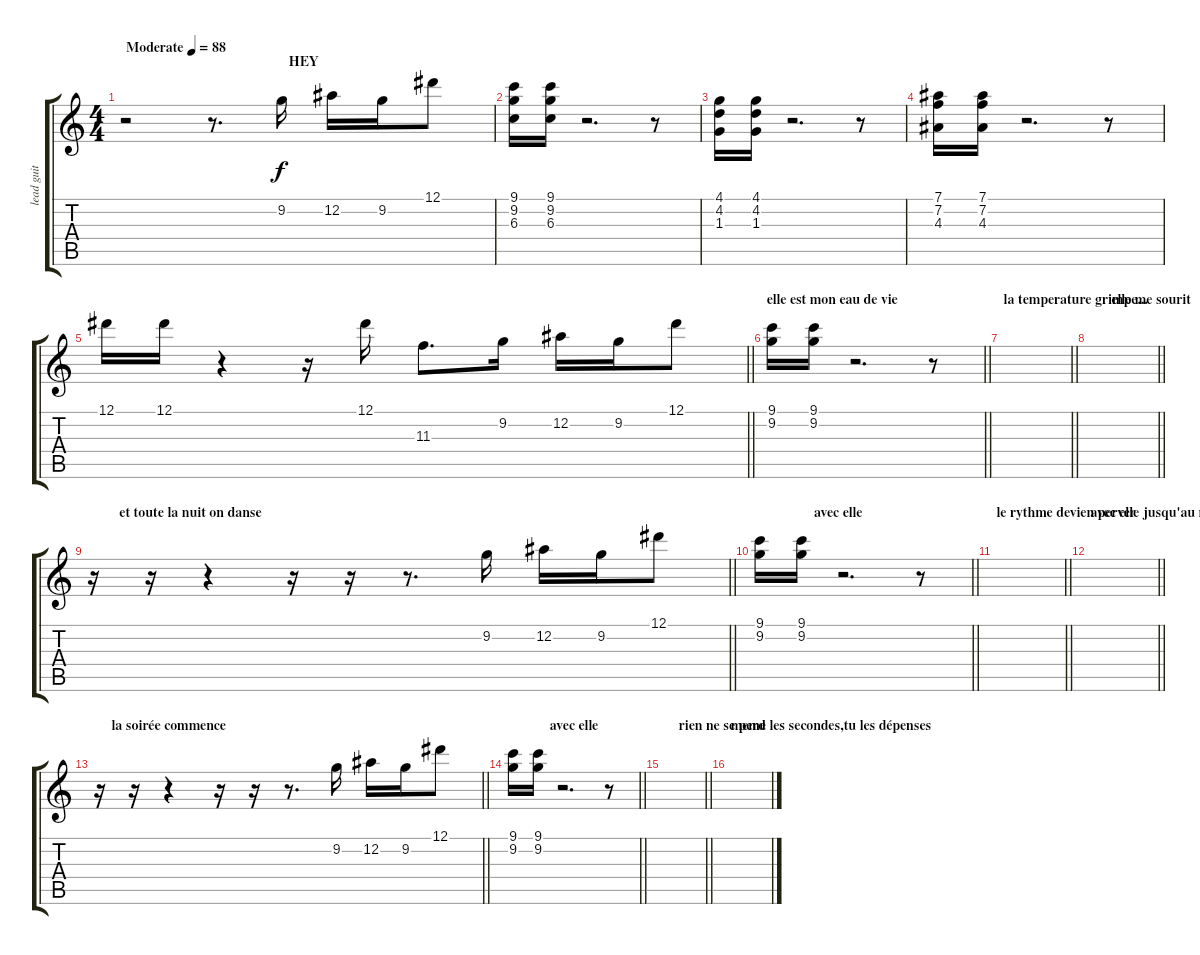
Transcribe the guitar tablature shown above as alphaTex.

\track ("lead guit" "lead guit") {instrument overdrivenguitar}
\staff {score tabs}
\tuning (Eb4 Bb3 Gb3 Db3 Ab2 Eb2) {hide}
\ts (4 4)
\section ("" "                                                HEY")
\tempo (88 "Moderate")
\clef g2
\ks c
r.2{dy f instrument overdrivenguitar} r.8{d} 9.2.16 12.2.16 9.2.16 12.1.8 |
(9.1 9.2 6.3).16 (9.1 9.2 6.3).16 r.2{d} r.8 |
(4.1 4.2 1.3).16 (4.1 4.2 1.3).16 r.2{d} r.8 |
(7.1 7.2 4.3).16 (7.1 7.2 4.3).16 r.2{d} r.8 |
\barLineRight lightlight
12.1.16 12.1.16 r.4 r.16 12.1.16 11.3.8{d} 9.2.16 12.2.16 9.2.16 12.1.8 |
\section ("" "elle est mon eau de vie")
\barLineRight lightlight
(9.1 9.2).16 (9.1 9.2).16 r.2{d} r.8 |
\section ("" "la temperature grimpe...")
\barLineRight lightlight
|
\section ("" "      elle me sourit")
\barLineRight lightlight
|
\section ("" "         et toute la nuit on danse")
\barLineRight lightlight
r.16 r.16 r.4 r.16 r.16 r.8{d} 9.2.16 12.2.16 9.2.16 12.1.8 |
\section ("" "                 avec elle")
\barLineRight lightlight
(9.1 9.2).16 (9.1 9.2).16 r.2{d} r.8 |
\section ("" "le rythme devien perver")
\barLineRight lightlight
|
\section ("" "avec elle jusqu'au matin")
\barLineRight lightlight
|
\section ("" "     la soirée commence")
\barLineRight lightlight
r.16 r.16 r.4 r.16 r.16 r.8{d} 9.2.16 12.2.16 9.2.16 12.1.8 |
\section ("" "            avec elle")
\barLineRight lightlight
(9.1 9.2).16 (9.1 9.2).16 r.2{d} r.8 |
\section ("" "    rien ne se perd")
\barLineRight lightlight
|
\section ("" "meme les secondes,tu les dépenses")
